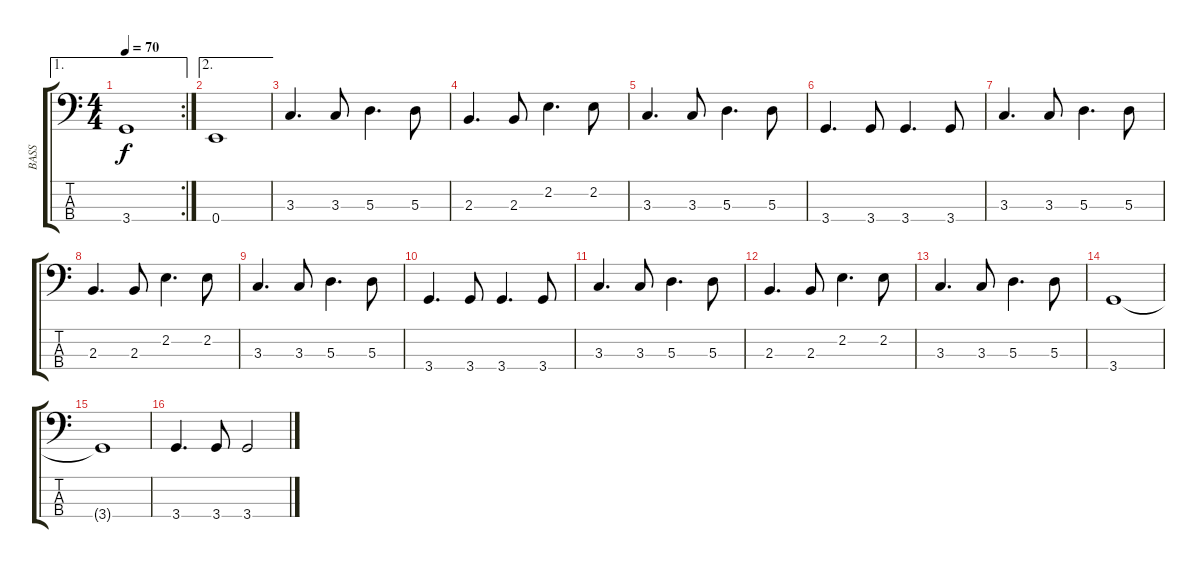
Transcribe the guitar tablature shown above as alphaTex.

\track ("BASS" "BASS") {instrument electricbassfinger}
\staff {score tabs}
\tuning (G2 D2 A1 E1) {hide}
\ae 1
\rc 2
\ts (4 4)
\tempo 70
\clef f4
\ks c
3.4.1{dy f} |
\ae 2
0.4.1 |
3.3.4{d} 3.3.8 5.3.4{d} 5.3.8 |
2.3.4{d} 2.3.8 2.2.4{d} 2.2.8 |
3.3.4{d} 3.3.8 5.3.4{d} 5.3.8 |
3.4.4{d} 3.4.8 3.4.4{d} 3.4.8 |
3.3.4{d} 3.3.8 5.3.4{d} 5.3.8 |
2.3.4{d} 2.3.8 2.2.4{d} 2.2.8 |
3.3.4{d} 3.3.8 5.3.4{d} 5.3.8 |
3.4.4{d} 3.4.8 3.4.4{d} 3.4.8 |
3.3.4{d} 3.3.8 5.3.4{d} 5.3.8 |
2.3.4{d} 2.3.8 2.2.4{d} 2.2.8 |
3.3.4{d} 3.3.8 5.3.4{d} 5.3.8 |
3.4.1 |
3.4{t}.1 |
3.4.4{d} 3.4.8 3.4.2
